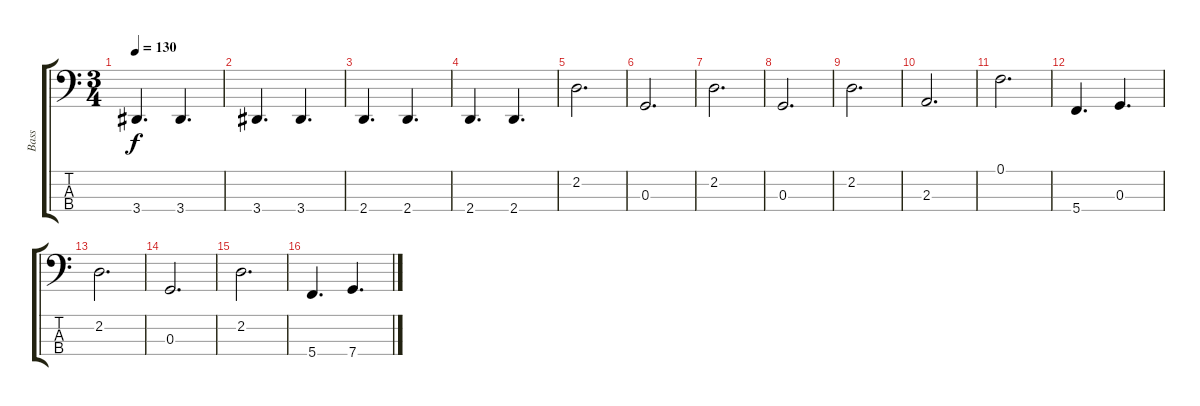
\track ("Bass" "Bass") {instrument electricbasspick}
\staff {score tabs}
\tuning (F2 C2 G1 C1) {hide}
\ts (3 4)
\tempo 130
\clef f4
\ks c
3.4.4{d dy f} 3.4.4{d} |
3.4.4{d} 3.4.4{d} |
2.4.4{d} 2.4.4{d} |
2.4.4{d} 2.4.4{d} |
2.2.2{d} |
0.3.2{d} |
2.2.2{d} |
0.3.2{d} |
2.2.2{d} |
2.3.2{d} |
0.1.2{d} |
5.4.4{d} 0.3.4{d} |
2.2.2{d} |
0.3.2{d} |
2.2.2{d} |
5.4.4{d} 7.4.4{d}
